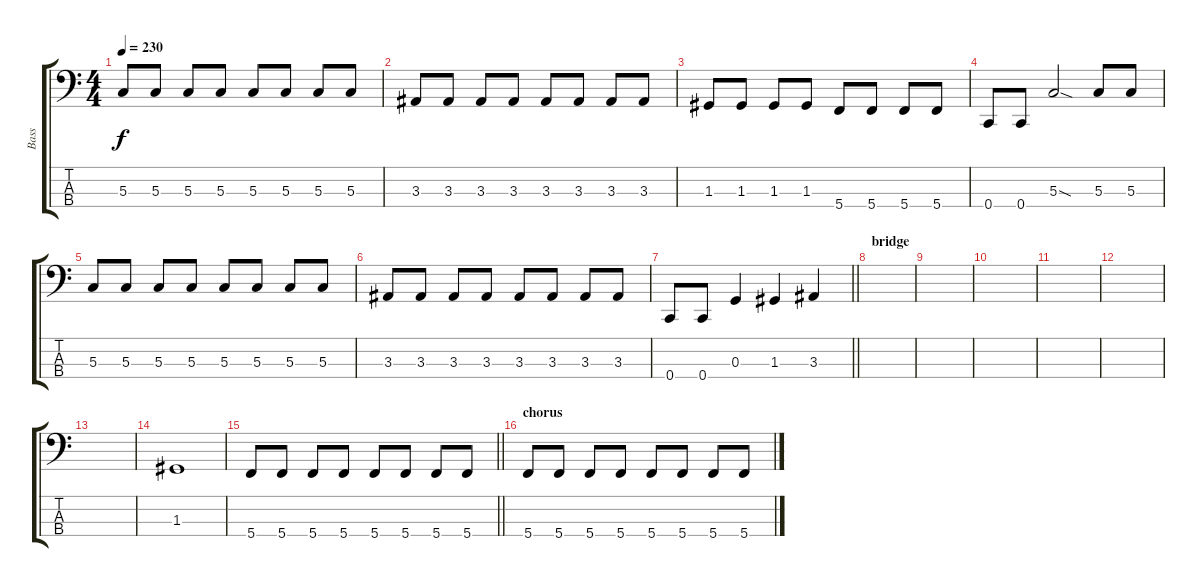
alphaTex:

\track ("Bass" "Bass") {instrument electricbasspick}
\staff {score tabs}
\tuning (F2 C2 G1 C1) {hide}
\ts (4 4)
\tempo 230
\clef f4
\ks c
5.3.8{dy f} 5.3.8 5.3.8 5.3.8 5.3.8 5.3.8 5.3.8 5.3.8 |
3.3.8 3.3.8 3.3.8 3.3.8 3.3.8 3.3.8 3.3.8 3.3.8 |
1.3.8 1.3.8 1.3.8 1.3.8 5.4.8 5.4.8 5.4.8 5.4.8 |
0.4.8 0.4.8 5.3{sod}.2 5.3.8 5.3.8 |
5.3.8 5.3.8 5.3.8 5.3.8 5.3.8 5.3.8 5.3.8 5.3.8 |
3.3.8 3.3.8 3.3.8 3.3.8 3.3.8 3.3.8 3.3.8 3.3.8 |
\barLineRight lightlight
0.4.8 0.4.8 0.3.4 1.3.4 3.3.4 |
\section ("" "bridge")
|
|
|
|
|
|
1.3.1 |
\barLineRight lightlight
5.4.8 5.4.8 5.4.8 5.4.8 5.4.8 5.4.8 5.4.8 5.4.8 |
\section ("" "chorus")
5.4.8 5.4.8 5.4.8 5.4.8 5.4.8 5.4.8 5.4.8 5.4.8
